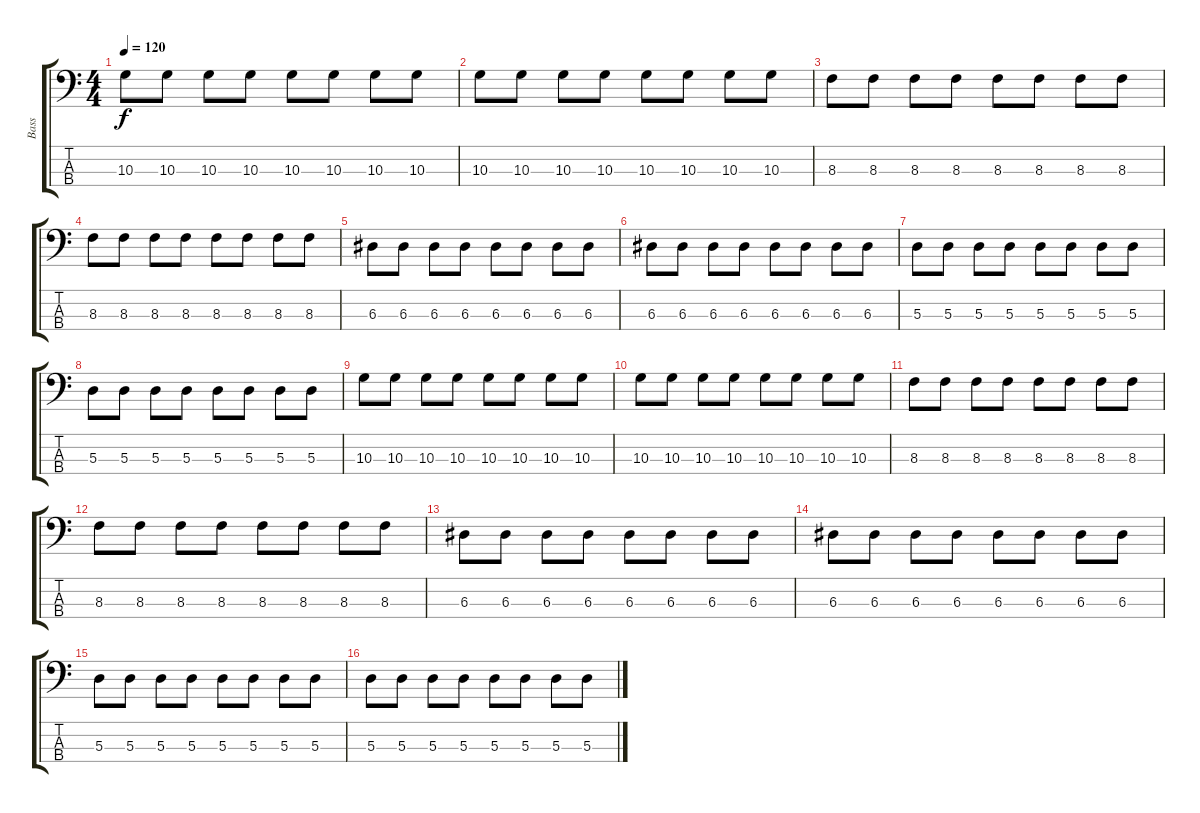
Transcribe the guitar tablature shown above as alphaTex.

\track ("Bass" "Bass") {instrument electricbassfinger}
\staff {score tabs}
\tuning (G2 D2 A1 E1) {hide}
\ts (4 4)
\tempo 120
\clef f4
\ks c
10.3.8{dy f instrument electricbassfinger} 10.3.8 10.3.8 10.3.8 10.3.8 10.3.8 10.3.8 10.3.8 |
10.3.8 10.3.8 10.3.8 10.3.8 10.3.8 10.3.8 10.3.8 10.3.8 |
8.3.8 8.3.8 8.3.8 8.3.8 8.3.8 8.3.8 8.3.8 8.3.8 |
8.3.8 8.3.8 8.3.8 8.3.8 8.3.8 8.3.8 8.3.8 8.3.8 |
6.3.8 6.3.8 6.3.8 6.3.8 6.3.8 6.3.8 6.3.8 6.3.8 |
6.3.8 6.3.8 6.3.8 6.3.8 6.3.8 6.3.8 6.3.8 6.3.8 |
5.3.8 5.3.8 5.3.8 5.3.8 5.3.8 5.3.8 5.3.8 5.3.8 |
5.3.8 5.3.8 5.3.8 5.3.8 5.3.8 5.3.8 5.3.8 5.3.8 |
10.3.8 10.3.8 10.3.8 10.3.8 10.3.8 10.3.8 10.3.8 10.3.8 |
10.3.8 10.3.8 10.3.8 10.3.8 10.3.8 10.3.8 10.3.8 10.3.8 |
8.3.8 8.3.8 8.3.8 8.3.8 8.3.8 8.3.8 8.3.8 8.3.8 |
8.3.8 8.3.8 8.3.8 8.3.8 8.3.8 8.3.8 8.3.8 8.3.8 |
6.3.8 6.3.8 6.3.8 6.3.8 6.3.8 6.3.8 6.3.8 6.3.8 |
6.3.8 6.3.8 6.3.8 6.3.8 6.3.8 6.3.8 6.3.8 6.3.8 |
5.3.8 5.3.8 5.3.8 5.3.8 5.3.8 5.3.8 5.3.8 5.3.8 |
5.3.8 5.3.8 5.3.8 5.3.8 5.3.8 5.3.8 5.3.8 5.3.8
